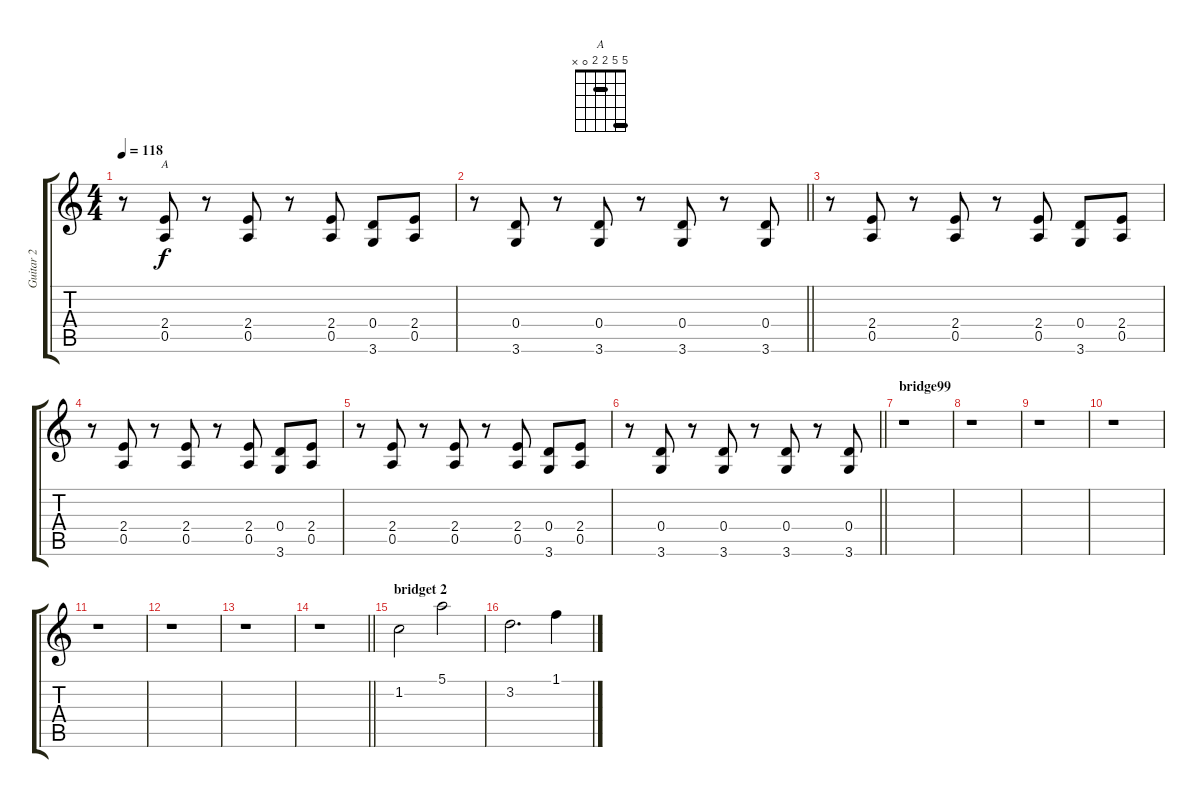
\track ("Guitar 2" "Guitar 2") {instrument distortionguitar}
\staff {score tabs}
\tuning (E4 B3 G3 D3 A2 E2) {hide}
\chord ("A" 5 5 2 2 0 x) {barre (2 5)}
\ts (4 4)
\tempo 118
\clef g2
\ks c
r.8{dy f} (2.4 0.5).8{ch "A"} r.8 (2.4 0.5).8 r.8 (2.4 0.5).8 (0.4 3.6).8 (2.4 0.5).8 |
\barLineRight lightlight
r.8 (0.4 3.6).8 r.8 (0.4 3.6).8 r.8 (0.4 3.6).8 r.8 (0.4 3.6).8 |
r.8 (2.4 0.5).8 r.8 (2.4 0.5).8 r.8 (2.4 0.5).8 (0.4 3.6).8 (2.4 0.5).8 |
r.8 (2.4 0.5).8 r.8 (2.4 0.5).8 r.8 (2.4 0.5).8 (0.4 3.6).8 (2.4 0.5).8 |
r.8 (2.4 0.5).8 r.8 (2.4 0.5).8 r.8 (2.4 0.5).8 (0.4 3.6).8 (2.4 0.5).8 |
\barLineRight lightlight
r.8 (0.4 3.6).8 r.8 (0.4 3.6).8 r.8 (0.4 3.6).8 r.8 (0.4 3.6).8 |
\section ("" "bridge99")
r.1 |
r.1 |
r.1 |
r.1 |
r.1 |
r.1 |
r.1 |
\barLineRight lightlight
r.1 |
\section ("" "bridget 2")
1.2.2 5.1.2 |
3.2.2{d} 1.1.4
